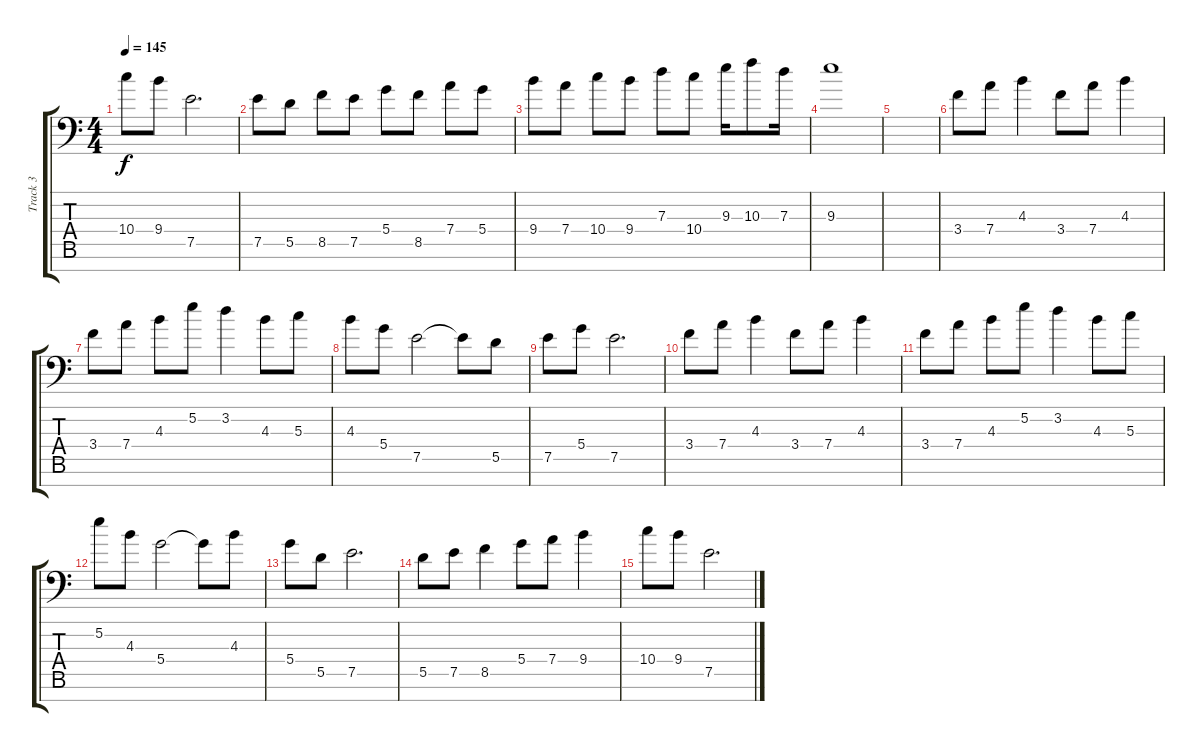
\track ("Track 3" "Track 3") {instrument distortionguitar}
\staff {score tabs}
\tuning (E4 B3 G3 D3 A2 E2 A1) {hide}
\ts (4 4)
\tempo 145
\clef f4
\ks c
10.4.8{dy f} 9.4.8 7.5.2{d} |
7.5.8 5.5.8 8.5.8 7.5.8 5.4.8 8.5.8 7.4.8 5.4.8 |
9.4.8 7.4.8 10.4.8 9.4.8 7.3.8 10.4.8 9.3.16 10.3.8 7.3.16 |
9.3.1 |
|
3.4.8 7.4.8 4.3.4 3.4.8 7.4.8 4.3.4 |
3.4.8 7.4.8 4.3.8 5.2.8 3.2.4 4.3.8 5.3.8 |
4.3.8 5.4.8 7.5.2 7.5{t}.8 5.5.8 |
7.5.8 5.4.8 7.5.2{d} |
3.4.8 7.4.8 4.3.4 3.4.8 7.4.8 4.3.4 |
3.4.8 7.4.8 4.3.8 5.2.8 3.2.4 4.3.8 5.3.8 |
5.2.8{volume 0} 4.3.8 5.4.2 5.4{t}.8 4.3.8 |
5.4.8 5.5.8 7.5.2{d} |
5.5.8 7.5.8 8.5.4 5.4.8 7.4.8 9.4.4 |
10.4.8 9.4.8 7.5.2{d}
